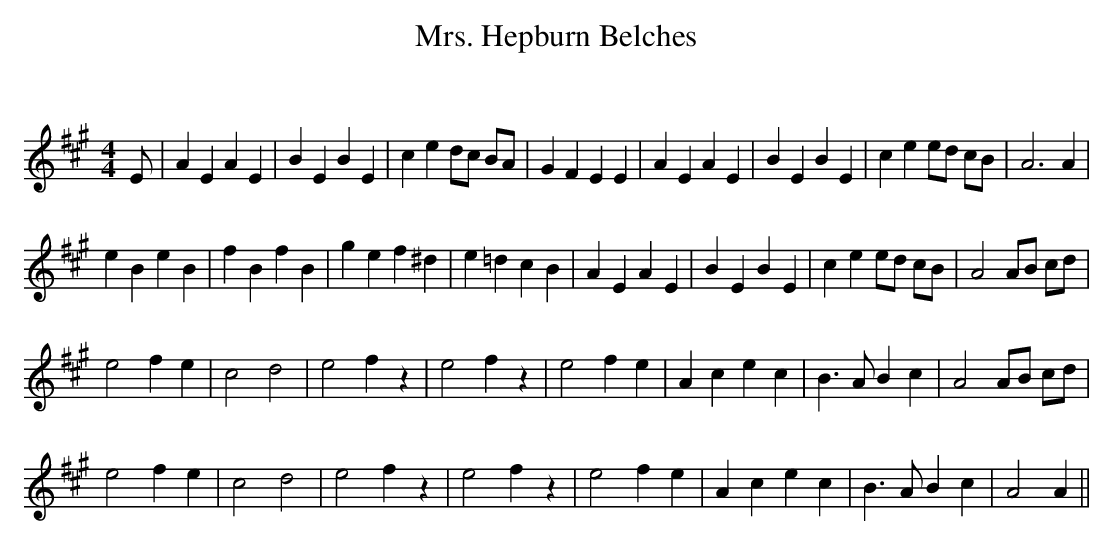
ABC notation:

X:1
T: Mrs. Hepburn Belches
C:
Q: 232
K:A
M:4/4
L:1/8
E|A2 E2 A2 E2|B2 E2 B2 E2|c2 e2 dc BA|G2 F2 E2 E2|A2 E2 A2 E2|B2 E2 B2 E2|c2 e2 ed cB|A6 A2|
e2 B2 e2 B2|f2 B2 f2 B2|g2 e2 f2 ^d2|e2 =d2 c2 B2|A2 E2 A2 E2|B2 E2 B2 E2|c2 e2 ed cB|A4 AB cd|
e4 f2 e2|c4 d4|e4 f2 z2|e4 f2 z2|e4 f2 e2|A2 c2 e2 c2|B3A B2 c2|A4 AB cd|
e4 f2 e2|c4 d4|e4 f2 z2|e4 f2 z2|e4 f2 e2|A2 c2 e2 c2|B3A B2 c2|A4 A2||
